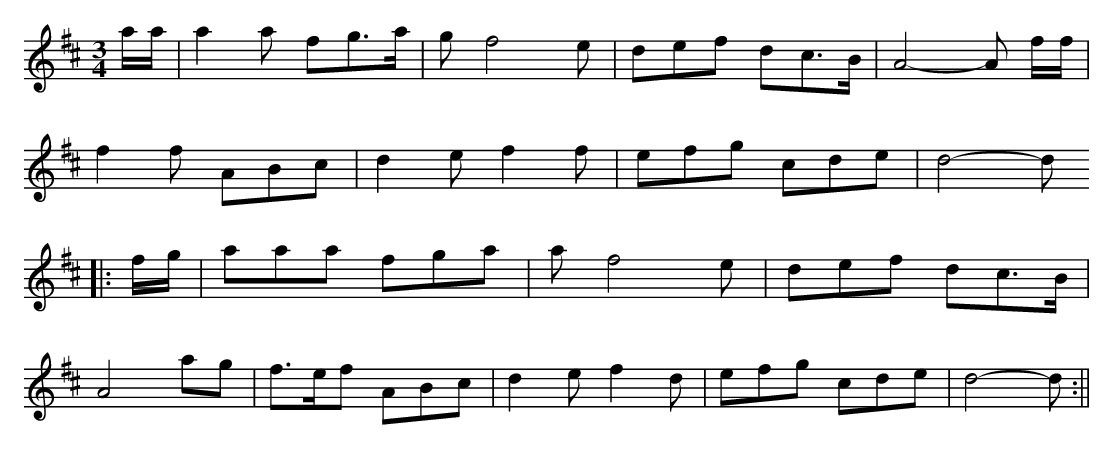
X:1
M:3/4
K:D
a/a/|a2a fg3/2a/2|gf4e|def dc3/2B/2| A4-A f/f/|
 f2f ABc| d2e f2f| efg cde| d4-d
||:f/g/|aaa fga|af4e|def dc3/2B/|
A4ag|f3/2e/f ABc|d2ef2d|efg cde|d4-d:||
